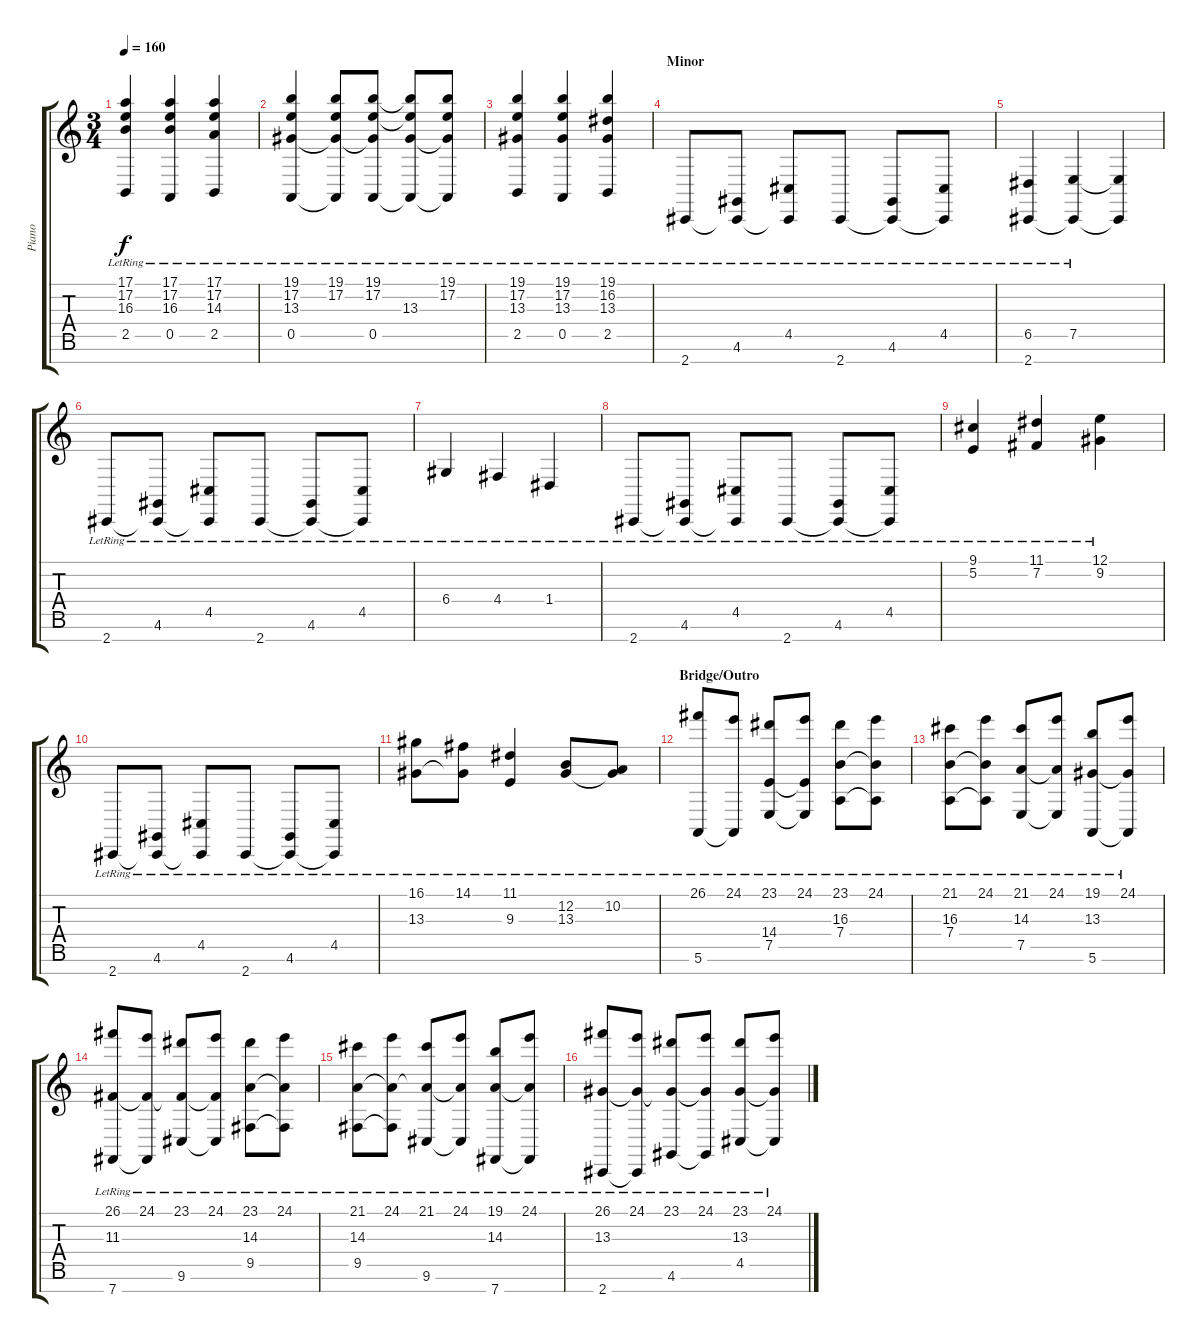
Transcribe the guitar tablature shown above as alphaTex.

\track ("Piano" "Piano") {instrument brightacousticpiano}
\staff {score tabs}
\tuning (E4 B3 G3 D3 A2 E2 B1) {hide}
\ts (3 4)
\tempo 160
\clef g2
\ks c
(17.1{lr} 17.2{lr} 16.3{t} 2.5{lr}).4{dy f} (17.1{lr} 17.2{lr} 16.3{lr} 0.5{lr}).4 (17.1{lr} 17.2{lr} 14.3{lr} 2.5{lr}).4 |
(19.1{lr} 17.2{lr} 13.3{lr} 0.5{lr}).4 (19.1{lr} 17.2{lr} 13.3{t} 0.5{t}).8 (19.1{lr} 17.2{lr} 13.3{t} 0.5{lr}).8 (19.1{t} 17.2{t} 13.3{lr} 0.5{t}).8 (19.1{lr} 17.2{lr} 13.3{t} 0.5{t}).8 |
(19.1{lr} 17.2{lr} 13.3{lr} 2.5{lr}).4 (19.1{lr} 17.2{lr} 13.3{lr} 0.5{lr}).4 (19.1{lr} 16.2{lr} 13.3{lr} 2.5{lr}).4 |
\section ("" "Minor")
2.7{lr}.8 (4.6{lr} 2.7{t}).8 (4.5{lr} 2.7{t}).8 2.7{lr}.8 (4.6{lr} 2.7{t}).8 (4.5{lr} 2.7{t}).8 |
(6.5{lr} 2.7{lr}).4 (7.5{lr} 2.7{t}).4 (7.5{t} 2.7{t}).4 |
2.7{lr}.8 (4.6{lr} 2.7{t}).8 (4.5{lr} 2.7{t}).8 2.7{lr}.8 (4.6{lr} 2.7{t}).8 (4.5{lr} 2.7{t}).8 |
6.4{lr}.4 4.4{lr}.4 1.4{lr}.4 |
2.7{lr}.8 (4.6{lr} 2.7{t}).8 (4.5{lr} 2.7{t}).8 2.7{lr}.8 (4.6{lr} 2.7{t}).8 (4.5{lr} 2.7{t}).8 |
(9.1{lr} 5.2{lr}).4 (11.1{lr} 7.2{lr}).4 (12.1{lr} 9.2{lr}).4 |
2.7{lr}.8 (4.6{lr} 2.7{t}).8 (4.5{lr} 2.7{t}).8 2.7{lr}.8 (4.6{lr} 2.7{t}).8 (4.5{lr} 2.7{t}).8 |
(16.1{lr} 13.3{lr}).8 (14.1{lr} 13.3{t}).8 (11.1{lr} 9.3{lr}).4 (12.2{lr} 13.3{lr}).8 (10.2{lr} 13.3{t}).8 |
\section ("" "Bridge/Outro")
(26.1{lr} 5.6{lr}).8 (24.1{lr} 5.6{t}).8 (23.1{lr} 14.4{lr} 7.5{lr}).8 (24.1{lr} 14.4{t} 7.5{t}).8 (23.1{lr} 16.3{lr} 7.4{lr}).8 (24.1{lr} 16.3{t} 7.4{t}).8 |
(21.1{lr} 16.3{lr} 7.4{lr}).8 (24.1{lr} 16.3{t} 7.4{t}).8 (21.1{lr} 14.3{lr} 7.5{lr}).8 (24.1{lr} 14.3{t} 7.5{t}).8 (19.1{lr} 13.3{lr} 5.6{lr}).8 (24.1{lr} 13.3{t} 5.6{t}).8 |
(26.1{lr} 11.3{lr} 7.7{lr}).8 (24.1{lr} 11.3{t} 7.7{t}).8 (23.1{lr} 11.3{t} 9.6{lr}).8 (24.1{lr} 11.3{t} 9.6{t}).8 (23.1{lr} 14.3{lr} 9.5{lr}).8 (24.1{lr} 14.3{t} 9.5{t}).8 |
(21.1{lr} 14.3{lr} 9.5{lr}).8 (24.1{lr} 14.3{t} 9.5{t}).8 (21.1{lr} 14.3{t} 9.6{lr}).8 (24.1{lr} 14.3{t} 9.6{t}).8 (19.1{lr} 14.3{lr} 7.7{lr}).8 (24.1{lr} 14.3{t} 7.7{t}).8 |
(26.1{lr} 13.3{lr} 2.7{lr}).8 (24.1{lr} 13.3{t} 2.7{t}).8 (23.1{lr} 13.3{t} 4.6{lr}).8 (24.1{lr} 13.3{t} 4.6{t}).8 (23.1{lr} 13.3{lr} 4.5{lr}).8 (24.1{lr} 13.3{t} 4.5{t}).8
